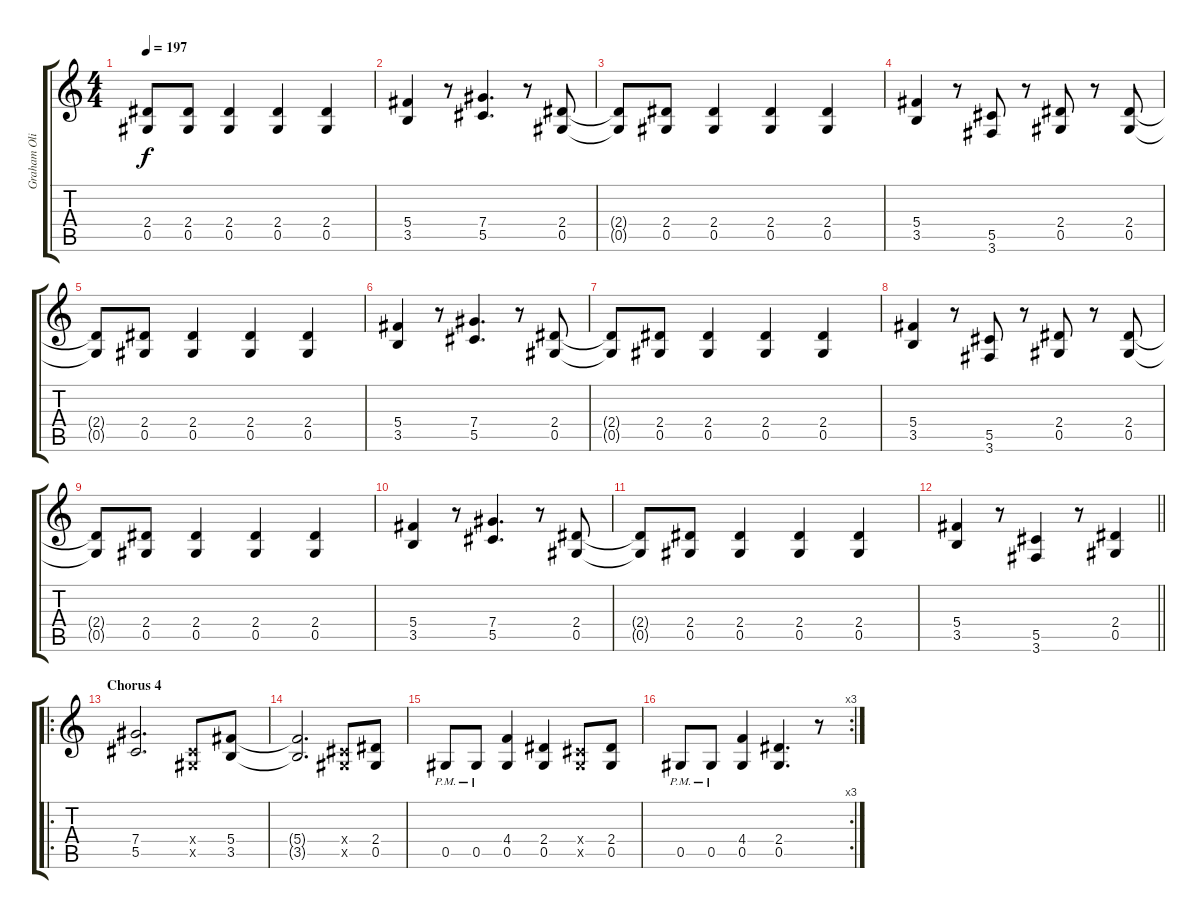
\track ("Graham Oliver" "Graham Oli") {instrument overdrivenguitar}
\staff {score tabs}
\tuning (Eb4 Bb3 Gb3 Db3 Ab2 Eb2) {hide}
\ts (4 4)
\tempo 197
\clef g2
\ks c
(2.4{t} 0.5{t}).8{dy f} (2.4 0.5).8 (2.4 0.5).4 (2.4 0.5).4 (2.4 0.5).4 |
(5.4 3.5).4 r.8 (7.4 5.5).4{d} r.8 (2.4 0.5).8 |
(2.4{t} 0.5{t}).8 (2.4 0.5).8 (2.4 0.5).4 (2.4 0.5).4 (2.4 0.5).4 |
(5.4 3.5).4 r.8 (5.5 3.6).8 r.8 (2.4 0.5).8 r.8 (2.4 0.5).8 |
(2.4{t} 0.5{t}).8 (2.4 0.5).8 (2.4 0.5).4 (2.4 0.5).4 (2.4 0.5).4 |
(5.4 3.5).4 r.8 (7.4 5.5).4{d} r.8 (2.4 0.5).8 |
(2.4{t} 0.5{t}).8 (2.4 0.5).8 (2.4 0.5).4 (2.4 0.5).4 (2.4 0.5).4 |
(5.4 3.5).4 r.8 (5.5 3.6).8 r.8 (2.4 0.5).8 r.8 (2.4 0.5).8 |
(2.4{t} 0.5{t}).8 (2.4 0.5).8 (2.4 0.5).4 (2.4 0.5).4 (2.4 0.5).4 |
(5.4 3.5).4 r.8 (7.4 5.5).4{d} r.8 (2.4 0.5).8 |
(2.4{t} 0.5{t}).8 (2.4 0.5).8 (2.4 0.5).4 (2.4 0.5).4 (2.4 0.5).4 |
\barLineRight lightlight
(5.4 3.5).4 r.8 (5.5 3.6).4 r.8 (2.4 0.5).4 |
\ro
\section ("" "Chorus 4")
(7.4 5.5).2{d} (0.4{x} 0.5{x}).8 (5.4 3.5).8 |
(5.4{t} 3.5{t}).2{d} (0.4{x} 0.5{x}).8 (2.4 0.5).8 |
0.5{pm}.8 0.5{pm}.8 (4.4 0.5).4 (2.4 0.5).4 (0.4{x} 0.5{x}).8 (2.4 0.5).8 |
\rc 3
0.5{pm}.8 0.5{pm}.8 (4.4 0.5).4 (2.4 0.5).4{d} r.8
